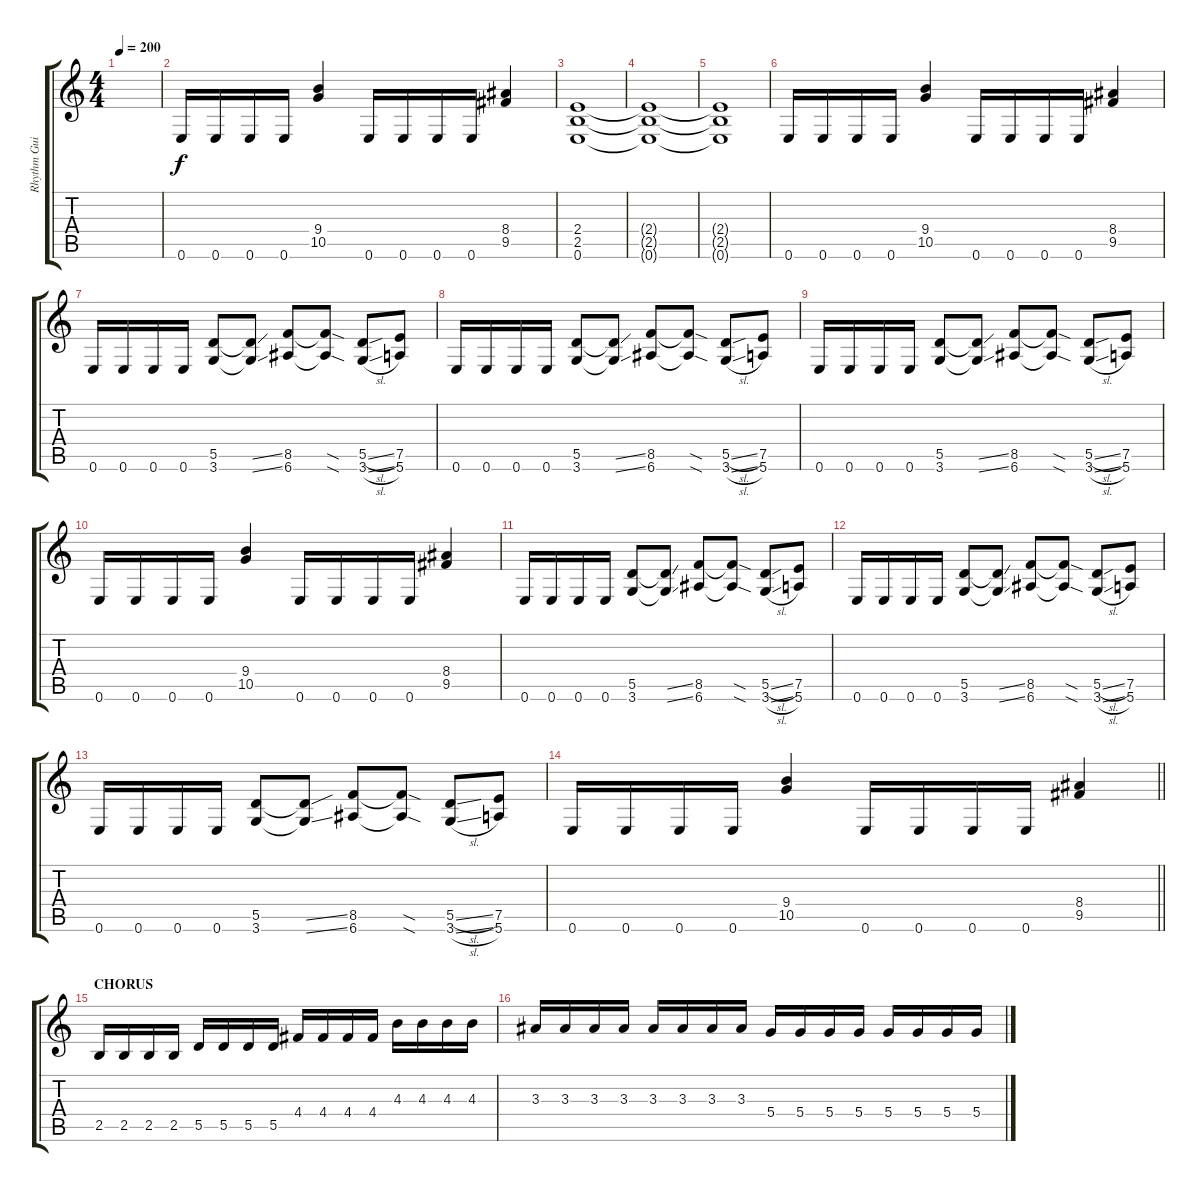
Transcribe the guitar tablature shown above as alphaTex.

\track ("Rhythm Guitar 2 - Andy Carroll" "Rhythm Gui") {instrument distortionguitar}
\staff {score tabs}
\tuning (E4 B3 G3 D3 A2 E2) {hide}
\ts (4 4)
\tempo 200
\clef g2
\ks c
|
0.6.16 0.6.16 0.6.16 0.6.16 (9.4 10.5).4 0.6.16 0.6.16 0.6.16 0.6.16 (8.4 9.5).4 |
(2.4 2.5 0.6).1 |
(2.4{t} 2.5{t} 0.6{t}).1 |
(2.4{t} 2.5{t} 0.6{t}).1 |
0.6.16 0.6.16 0.6.16 0.6.16 (9.4 10.5).4 0.6.16 0.6.16 0.6.16 0.6.16 (8.4 9.5).4 |
0.6.16 0.6.16 0.6.16 0.6.16 (5.5 3.6).8 (5.5{ss t} 3.6{ss t}).8 (8.5 6.6).8 (8.5{sod t} 6.6{sod t}).8 (5.5{sl} 3.6{sl}).8 (7.5 5.6).8 |
0.6.16 0.6.16 0.6.16 0.6.16 (5.5 3.6).8 (5.5{ss t} 3.6{ss t}).8 (8.5 6.6).8 (8.5{sod t} 6.6{sod t}).8 (5.5{sl} 3.6{sl}).8 (7.5 5.6).8 |
0.6.16 0.6.16 0.6.16 0.6.16 (5.5 3.6).8 (5.5{ss t} 3.6{ss t}).8 (8.5 6.6).8 (8.5{sod t} 6.6{sod t}).8 (5.5{sl} 3.6{sl}).8 (7.5 5.6).8 |
0.6.16 0.6.16 0.6.16 0.6.16 (9.4 10.5).4 0.6.16 0.6.16 0.6.16 0.6.16 (8.4 9.5).4 |
0.6.16 0.6.16 0.6.16 0.6.16 (5.5 3.6).8 (5.5{ss t} 3.6{ss t}).8 (8.5 6.6).8 (8.5{sod t} 6.6{sod t}).8 (5.5{sl} 3.6{sl}).8 (7.5 5.6).8 |
0.6.16 0.6.16 0.6.16 0.6.16 (5.5 3.6).8 (5.5{ss t} 3.6{ss t}).8 (8.5 6.6).8 (8.5{sod t} 6.6{sod t}).8 (5.5{sl} 3.6{sl}).8 (7.5 5.6).8 |
0.6.16 0.6.16 0.6.16 0.6.16 (5.5 3.6).8 (5.5{ss t} 3.6{ss t}).8 (8.5 6.6).8 (8.5{sod t} 6.6{sod t}).8 (5.5{sl} 3.6{sl}).8 (7.5 5.6).8 |
\barLineRight lightlight
0.6.16 0.6.16 0.6.16 0.6.16 (9.4 10.5).4 0.6.16 0.6.16 0.6.16 0.6.16 (8.4 9.5).4 |
\section ("" "CHORUS")
2.5.16 2.5.16 2.5.16 2.5.16 5.5.16 5.5.16 5.5.16 5.5.16 4.4.16 4.4.16 4.4.16 4.4.16 4.3.16 4.3.16 4.3.16 4.3.16 |
3.3.16 3.3.16 3.3.16 3.3.16 3.3.16 3.3.16 3.3.16 3.3.16 5.4.16 5.4.16 5.4.16 5.4.16 5.4.16 5.4.16 5.4.16 5.4.16
